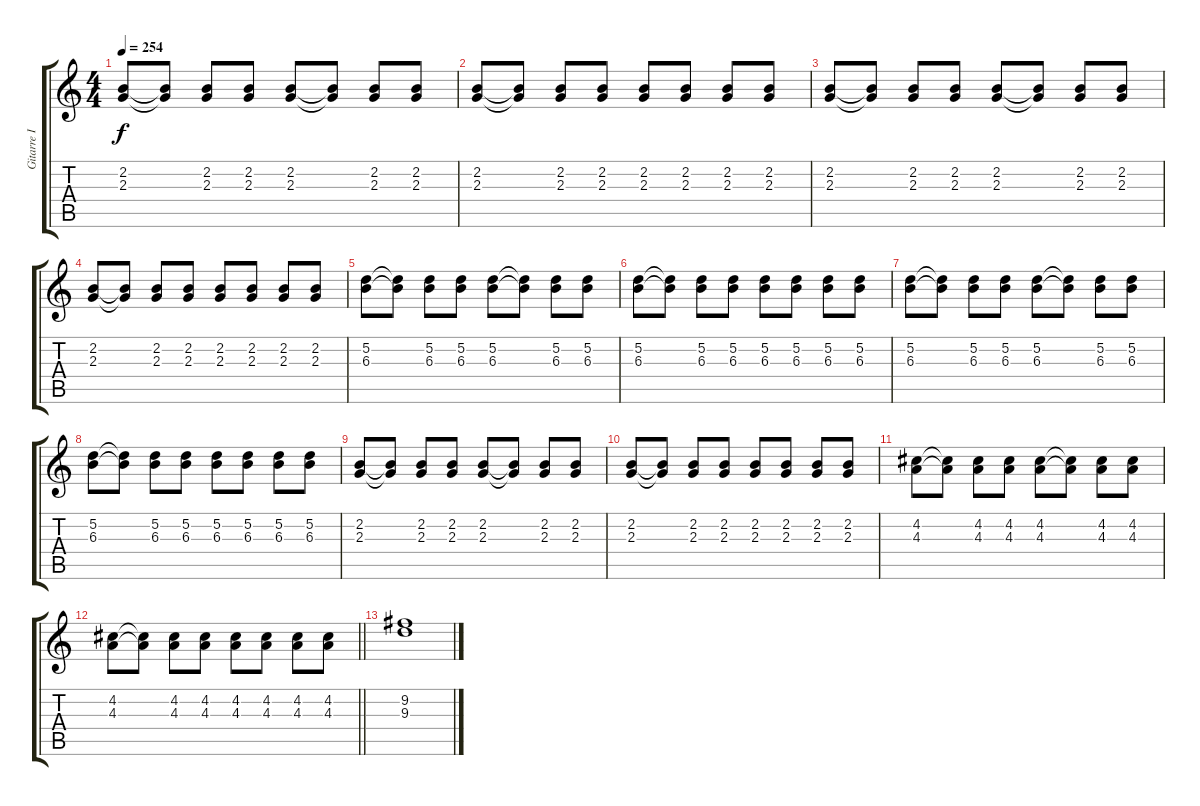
\track ("Gitarre I" "Gitarre I") {instrument electricguitarclean}
\staff {score tabs}
\tuning (D4 A3 F3 C3 G2 D2) {hide}
\ts (4 4)
\tempo 254
\clef g2
\ks c
(2.2 2.3).8{dy f} (2.2{t} 2.3{t}).8 (2.2 2.3).8 (2.2 2.3).8 (2.2 2.3).8 (2.2{t} 2.3{t}).8 (2.2 2.3).8 (2.2 2.3).8 |
(2.2 2.3).8 (2.2{t} 2.3{t}).8 (2.2 2.3).8 (2.2 2.3).8 (2.2 2.3).8 (2.2 2.3).8 (2.2 2.3).8 (2.2 2.3).8 |
(2.2 2.3).8 (2.2{t} 2.3{t}).8 (2.2 2.3).8 (2.2 2.3).8 (2.2 2.3).8 (2.2{t} 2.3{t}).8 (2.2 2.3).8 (2.2 2.3).8 |
(2.2 2.3).8 (2.2{t} 2.3{t}).8 (2.2 2.3).8 (2.2 2.3).8 (2.2 2.3).8 (2.2 2.3).8 (2.2 2.3).8 (2.2 2.3).8 |
(5.2 6.3).8 (5.2{t} 6.3{t}).8 (5.2 6.3).8 (5.2 6.3).8 (5.2 6.3).8 (5.2{t} 6.3{t}).8 (5.2 6.3).8 (5.2 6.3).8 |
(5.2 6.3).8 (5.2{t} 6.3{t}).8 (5.2 6.3).8 (5.2 6.3).8 (5.2 6.3).8 (5.2 6.3).8 (5.2 6.3).8 (5.2 6.3).8 |
(5.2 6.3).8 (5.2{t} 6.3{t}).8 (5.2 6.3).8 (5.2 6.3).8 (5.2 6.3).8 (5.2{t} 6.3{t}).8 (5.2 6.3).8 (5.2 6.3).8 |
(5.2 6.3).8 (5.2{t} 6.3{t}).8 (5.2 6.3).8 (5.2 6.3).8 (5.2 6.3).8 (5.2 6.3).8 (5.2 6.3).8 (5.2 6.3).8 |
(2.2 2.3).8 (2.2{t} 2.3{t}).8 (2.2 2.3).8 (2.2 2.3).8 (2.2 2.3).8 (2.2{t} 2.3{t}).8 (2.2 2.3).8 (2.2 2.3).8 |
(2.2 2.3).8 (2.2{t} 2.3{t}).8 (2.2 2.3).8 (2.2 2.3).8 (2.2 2.3).8 (2.2 2.3).8 (2.2 2.3).8 (2.2 2.3).8 |
(4.2 4.3).8 (4.2{t} 4.3{t}).8 (4.2 4.3).8 (4.2 4.3).8 (4.2 4.3).8 (4.2{t} 4.3{t}).8 (4.2 4.3).8 (4.2 4.3).8 |
\barLineRight lightlight
(4.2 4.3).8 (4.2{t} 4.3{t}).8 (4.2 4.3).8 (4.2 4.3).8 (4.2 4.3).8 (4.2 4.3).8 (4.2 4.3).8 (4.2 4.3).8 |
(9.2 9.3).1
